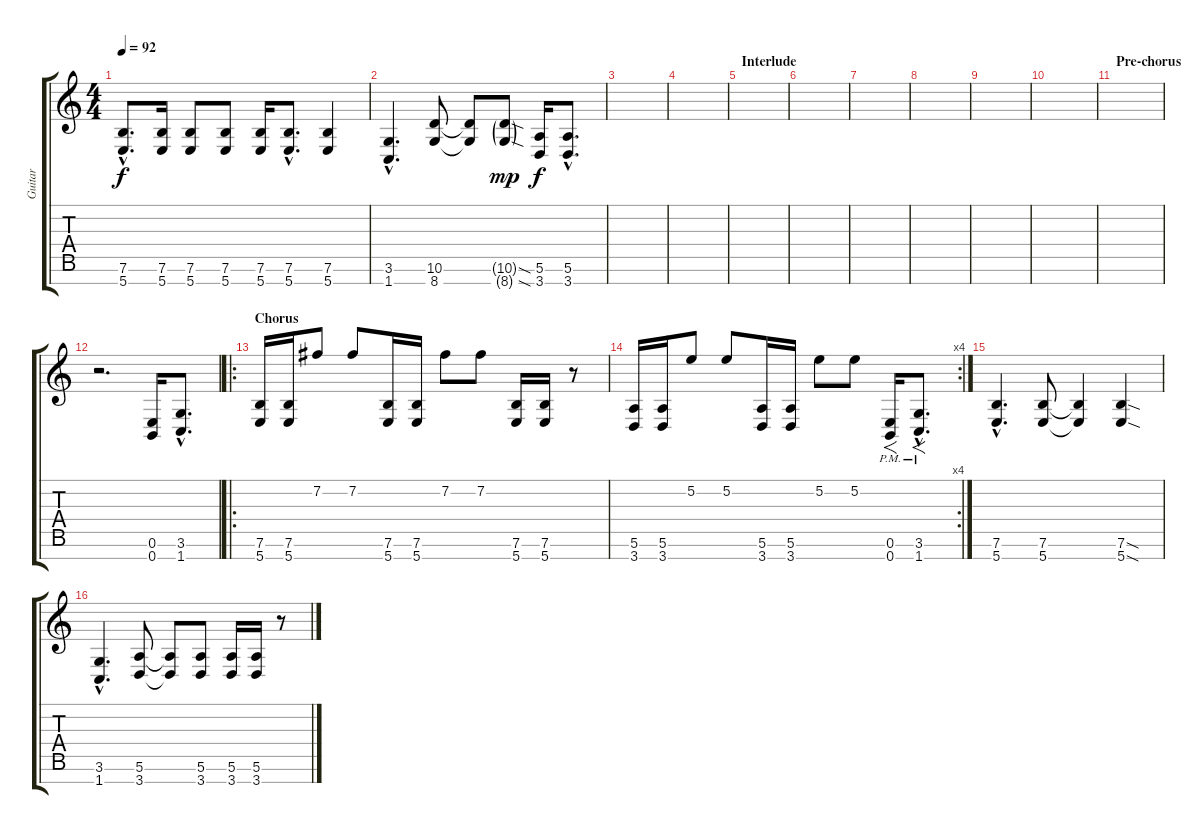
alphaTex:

\track ("Guitar" "Guitar") {instrument distortionguitar}
\staff {score tabs}
\tuning (E4 B3 G3 D3 A2 E2 B1) {hide}
\ts (4 4)
\tempo 92
\clef g2
\ks c
(7.6{hac} 5.7{hac}).8{d dy f} (7.6 5.7).16 (7.6 5.7).8 (7.6 5.7).8 (7.6 5.7).16 (7.6{hac} 5.7{hac}).8{d} (7.6 5.7).4 |
(3.6{hac} 1.7{hac}).4{d} (10.6 8.7).8 (10.6{t} 8.7{t}).8 (10.6{sod g} 8.7{sod g}).8{dy mp} (5.6 3.7).16{dy f} (5.6{hac} 3.7{hac}).8{d} |
|
|
\section ("" "Interlude")
|
|
|
|
|
|
\section ("" "Pre-chorus")
|
r.2{d} (0.6 0.7).16 (3.6{hac} 1.7{hac}).8{d} |
\ro
\section ("" "Chorus")
(7.6 5.7).16 (7.6 5.7).16 7.2.8 7.2.8 (7.6 5.7).16 (7.6 5.7).16 7.2.8 7.2.8 (7.6 5.7).16 (7.6 5.7).16 r.8 |
\rc 4
(5.6 3.7).16 (5.6 3.7).16 5.2.8 5.2.8 (5.6 3.7).16 (5.6 3.7).16 5.2.8 5.2.8 (0.6{pm} 0.7).16{f} (3.6{hac pm} 1.7{hac}).8{f d} |
(7.6{hac} 5.7{hac}).4{d} (7.6 5.7).8 (7.6{t} 5.7{t}).4 (7.6{sod} 5.7{sod}).4 |
(3.6{hac} 1.7{hac}).4{d} (5.6 3.7).8 (5.6{t} 3.7{t}).8 (5.6 3.7).8 (5.6 3.7).16 (5.6 3.7).16 r.8
